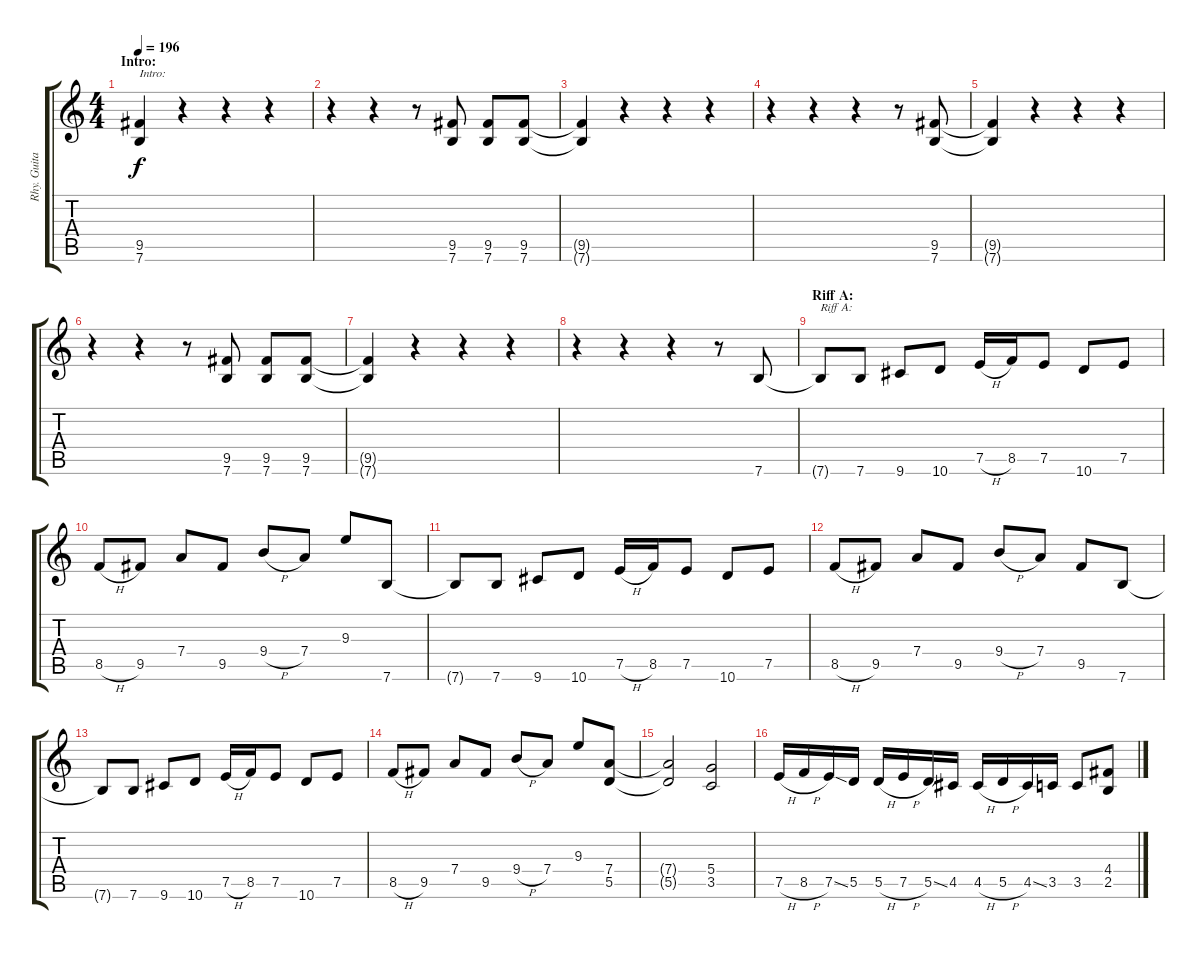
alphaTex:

\track ("Rhy. Guitar 2" "Rhy. Guita") {instrument distortionguitar}
\staff {score tabs}
\tuning (E4 B3 G3 D3 A2 E2) {hide}
\ts (4 4)
\section ("" "Intro:")
\tempo 196
\clef g2
\ks c
(9.5 7.6).4{txt "Intro:" dy f instrument distortionguitar} r.4 r.4 r.4 |
r.4 r.4 r.8 (9.5 7.6).8 (9.5 7.6).8 (9.5 7.6).8 |
(9.5{t} 7.6{t}).4 r.4 r.4 r.4 |
r.4 r.4 r.4 r.8 (9.5 7.6).8 |
(9.5{t} 7.6{t}).4 r.4 r.4 r.4 |
r.4 r.4 r.8 (9.5 7.6).8 (9.5 7.6).8 (9.5 7.6).8 |
(9.5{t} 7.6{t}).4 r.4 r.4 r.4 |
r.4 r.4 r.4 r.8 7.6.8 |
\section ("" "Riff A:")
7.6{t}.8{txt "Riff A:"} 7.6.8 9.6.8 10.6.8 7.5{h}.16 8.5.16 7.5.8 10.6.8 7.5.8 |
8.5{h}.8 9.5.8 7.4.8 9.5.8 9.4{h}.8 7.4.8 9.3.8 7.6.8 |
7.6{t}.8 7.6.8 9.6.8 10.6.8 7.5{h}.16 8.5.16 7.5.8 10.6.8 7.5.8 |
8.5{h}.8 9.5.8 7.4.8 9.5.8 9.4{h}.8 7.4.8 9.5.8 7.6.8 |
7.6{t}.8 7.6.8 9.6.8 10.6.8 7.5{h}.16 8.5.16 7.5.8 10.6.8 7.5.8 |
8.5{h}.8 9.5.8 7.4.8 9.5.8 9.4{h}.8 7.4.8 9.3.8 (7.4 5.5).8 |
(7.4{t} 5.5{t}).2 (5.4 3.5).2 |
7.5{h}.16 8.5{h}.16 7.5{ss}.16 5.5.16 5.5{h}.16 7.5{h}.16 5.5{ss}.16 4.5.16 4.5{h}.16 5.5{h}.16 4.5{ss}.16 3.5.16 3.5.8 (4.4 2.5).8
